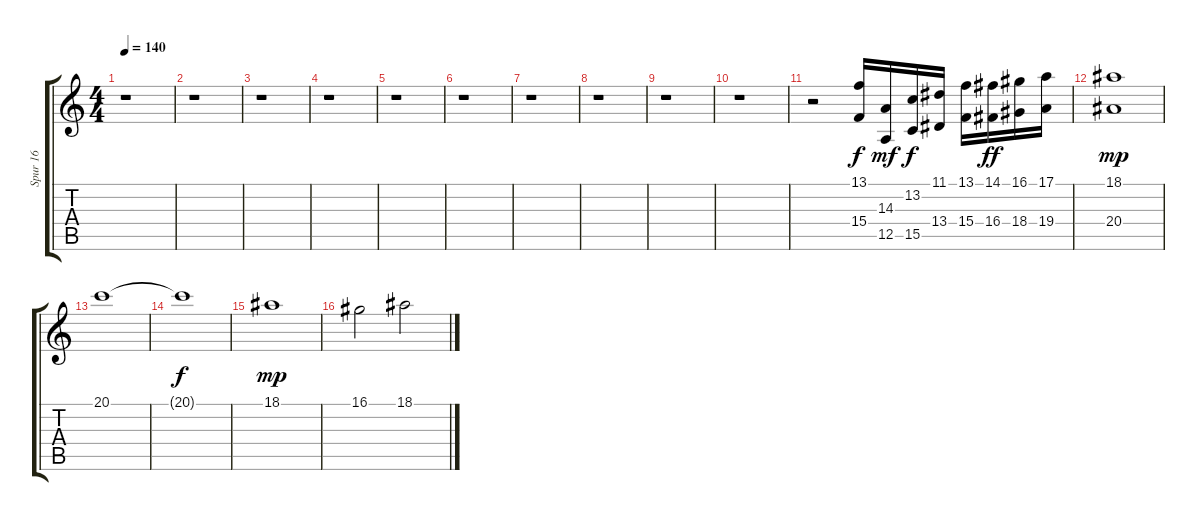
\track ("Spur 16" "Spur 16") {instrument dulcimer}
\staff {score tabs}
\tuning (E4 B3 G3 D3 A2 E2) {hide}
\ts (4 4)
\tempo 140
\clef g2
\ks c
r.1{dy f} |
r.1 |
r.1 |
r.1 |
r.1 |
r.1 |
r.1 |
r.1 |
r.1 |
r.1 |
r.2 (13.1 15.4).16 (14.3 12.5).16{dy mf} (13.2 15.5).16{dy f} (11.1 13.4).16 (13.1 15.4).16 (14.1 16.4).16{dy ff} (16.1 18.4).16 (17.1 19.4).16 |
(18.1 20.4).1{dy mp} |
20.1.1 |
20.1{t}.1{dy f} |
18.1.1{dy mp} |
16.1.2 18.1.2
